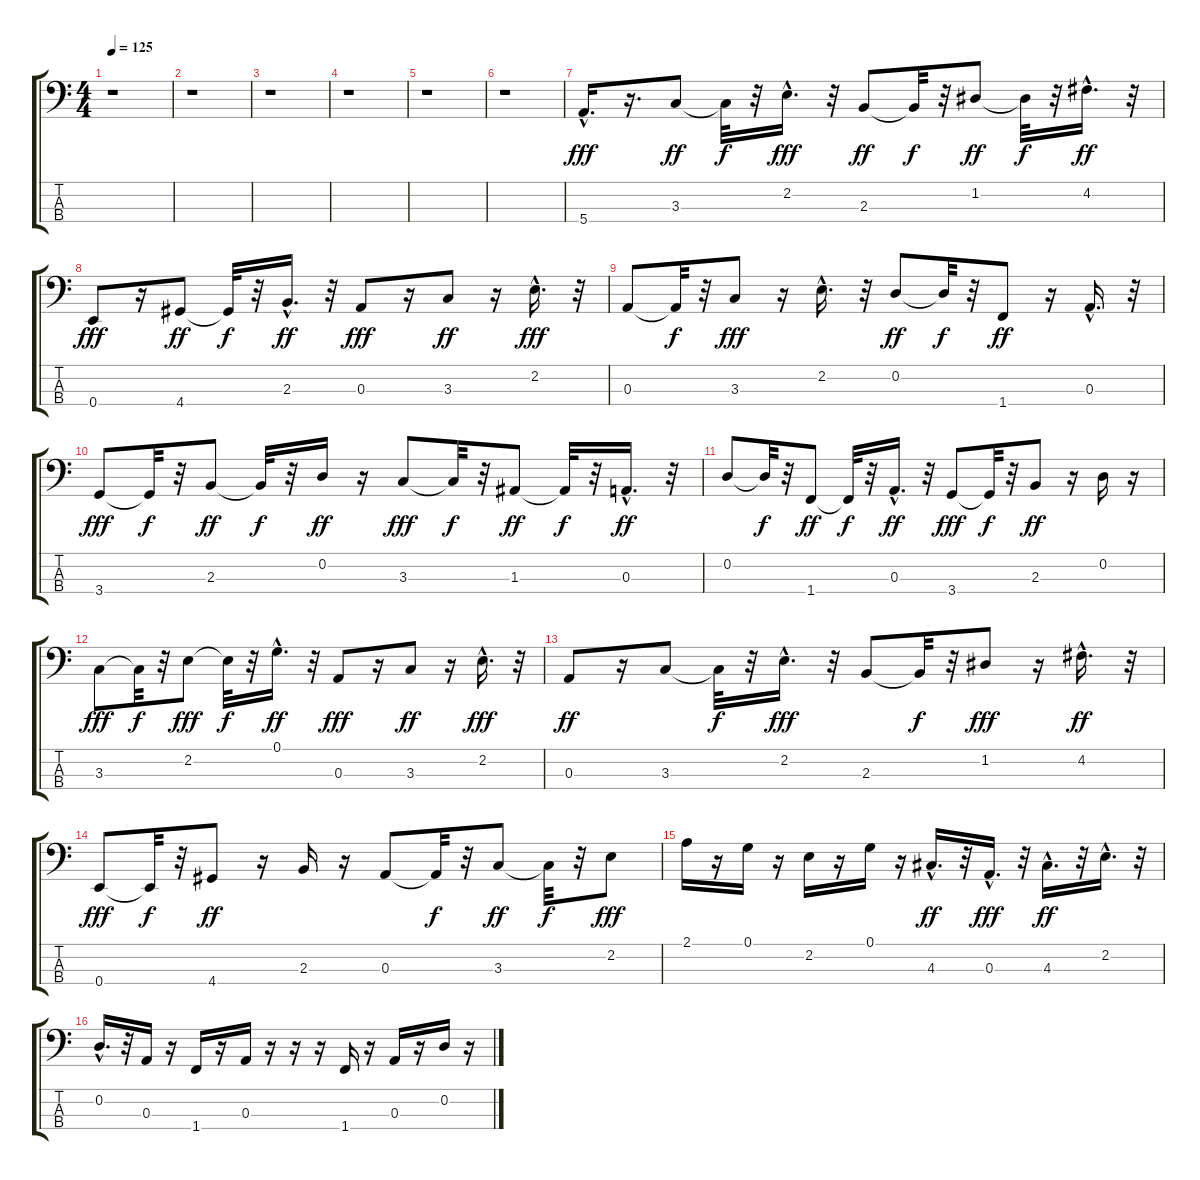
\track "" {instrument electricbassfinger}
\staff {score tabs}
\tuning (G2 D2 A1 E1) {hide}
\ts (4 4)
\tempo 125
\clef f4
\ks c
r.1{dy fff instrument electricbassfinger} |
r.1 |
r.1 |
r.1 |
r.1 |
r.1 |
5.4{hac}.16{d balance 8} r.16{d} 3.3.8{dy ff} 3.3{t}.32{dy f} r.32 2.2{hac}.16{d dy fff} r.32 2.3.8{dy ff} 2.3{t}.32{dy f} r.32 1.2.8{dy ff} 1.2{t}.32{dy f} r.32 4.2{hac}.16{d dy ff} r.32 |
0.4.8{dy fff} r.16 4.4.8{dy ff} 4.4{t}.32{dy f} r.32 2.3{hac}.16{d dy ff} r.32 0.3.8{dy fff} r.16 3.3.8{dy ff} r.16 2.2{hac}.16{d dy fff} r.32 |
0.3.8 0.3{t}.32{dy f} r.32 3.3.8{dy fff} r.16 2.2{hac}.16{d} r.32 0.2.8{dy ff} 0.2{t}.32{dy f} r.32 1.4.8{dy ff} r.16 0.3{hac}.16{d} r.32 |
3.4.8{dy fff} 3.4{t}.32{dy f} r.32 2.3.8{dy ff} 2.3{t}.32{dy f} r.32 0.2.16{dy ff} r.16 3.3.8{dy fff} 3.3{t}.32{dy f} r.32 1.3.8{dy ff} 1.3{t}.32{dy f} r.32 0.3{hac}.16{d dy ff} r.32 |
0.2.8 0.2{t}.32{dy f} r.32 1.4.8{dy ff} 1.4{t}.32{dy f} r.32 0.3{hac}.16{d dy ff} r.32 3.4.8{dy fff} 3.4{t}.32{dy f} r.32 2.3.8{dy ff} r.16 0.2.16 r.16 |
3.3.8{dy fff} 3.3{t}.32{dy f} r.32 2.2.8{dy fff} 2.2{t}.32{dy f} r.32 0.1{hac}.16{d dy ff} r.32 0.3.8{dy fff} r.16 3.3.8{dy ff} r.16 2.2{hac}.16{d dy fff} r.32 |
0.3.8{dy ff} r.16 3.3.8 3.3{t}.32{dy f} r.32 2.2{hac}.16{d dy fff} r.32 2.3.8 2.3{t}.32{dy f} r.32 1.2.8{dy fff} r.16 4.2{hac}.16{d dy ff} r.32 |
0.4.8{dy fff} 0.4{t}.32{dy f} r.32 4.4.8{dy ff} r.16 2.3.16 r.16 0.3.8 0.3{t}.32{dy f} r.32 3.3.8{dy ff} 3.3{t}.32{dy f} r.32 2.2.8{dy fff} |
2.1.16 r.16 0.1.16 r.16 2.2.16 r.16 0.1.16 r.16 4.3{hac}.16{d dy ff} r.32 0.3{hac}.16{d dy fff} r.32 4.3{hac}.16{d dy ff} r.32 2.2{hac}.16{d} r.32 |
0.2{hac}.16{d} r.32 0.3.16 r.16 1.4.16 r.16 0.3.16 r.16 r.16 r.16 1.4.16 r.16 0.3.16 r.16 0.2.16 r.16
